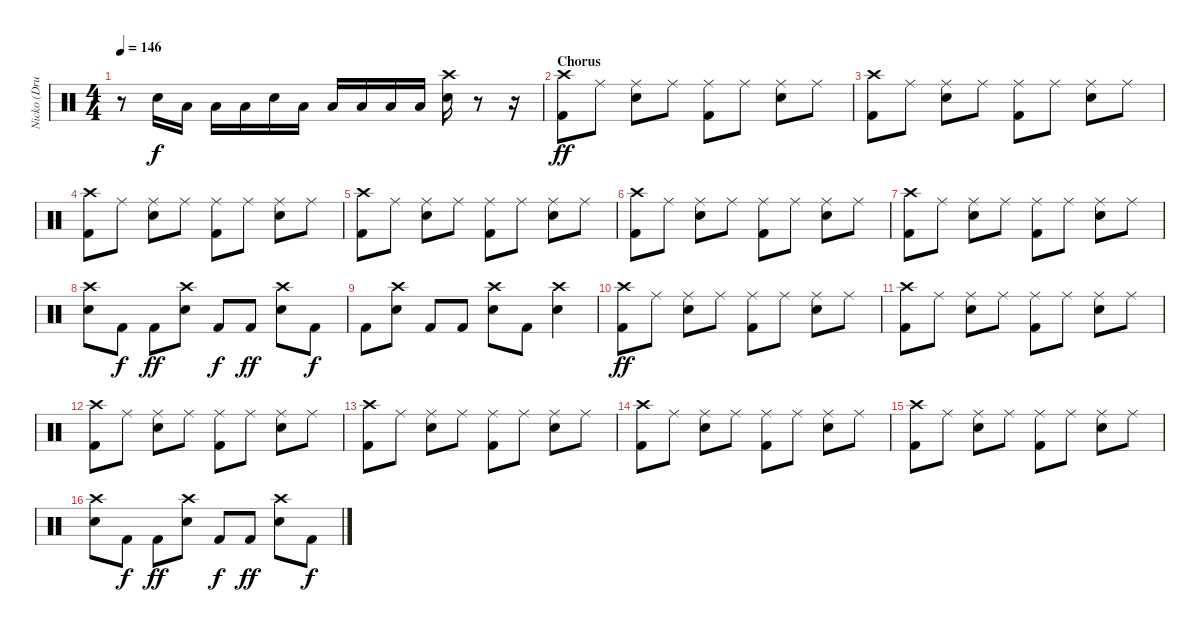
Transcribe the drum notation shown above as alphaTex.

\track ("Nicko (Drums)" "Nicko (Dru") {instrument percussion}
\staff {score}
\articulation defaults
\ts (4 4)
\tempo 146
\clef neutral
\ks c
r.8{dy f} "Electric Snare (hit)".16 "Low Tom (hit)".16 "Low Tom (hit)".16 "Low Floor Tom (hit)".16 "Electric Snare (hit)".16 "Low Floor Tom (hit)".16 "Low Floor Tom (hit)".16 "Low Floor Tom (hit)".16 "Low Floor Tom (hit)".16 "Low Floor Tom (hit)".16 ("Crash high (hit)" "Electric Snare (hit)").16 r.8 r.16 |
\section ("" "Chorus")
("Kick (hit) 2" "Crash high (hit)").8{dy ff} "Ride (middle)".8 ("Electric Snare (hit)" "Ride (middle)").8 "Ride (middle)".8 ("Kick (hit) 2" "Ride (middle)").8 "Ride (middle)".8 ("Electric Snare (hit)" "Ride (middle)").8 "Ride (middle)".8 |
("Kick (hit) 2" "Crash high (hit)").8 "Ride (middle)".8 ("Electric Snare (hit)" "Ride (middle)").8 "Ride (middle)".8 ("Kick (hit) 2" "Ride (middle)").8 "Ride (middle)".8 ("Electric Snare (hit)" "Ride (middle)").8 "Ride (middle)".8 |
("Kick (hit) 2" "Crash high (hit)").8 "Ride (middle)".8 ("Electric Snare (hit)" "Ride (middle)").8 "Ride (middle)".8 ("Kick (hit) 2" "Ride (middle)").8 "Ride (middle)".8 ("Electric Snare (hit)" "Ride (middle)").8 "Ride (middle)".8 |
("Kick (hit) 2" "Crash high (hit)").8 "Ride (middle)".8 ("Electric Snare (hit)" "Ride (middle)").8 "Ride (middle)".8 ("Kick (hit) 2" "Ride (middle)").8 "Ride (middle)".8 ("Electric Snare (hit)" "Ride (middle)").8 "Ride (middle)".8 |
("Kick (hit) 2" "Crash high (hit)").8 "Ride (middle)".8 ("Electric Snare (hit)" "Ride (middle)").8 "Ride (middle)".8 ("Kick (hit) 2" "Ride (middle)").8 "Ride (middle)".8 ("Electric Snare (hit)" "Ride (middle)").8 "Ride (middle)".8 |
("Kick (hit) 2" "Crash high (hit)").8 "Ride (middle)".8 ("Electric Snare (hit)" "Ride (middle)").8 "Ride (middle)".8 ("Kick (hit) 2" "Ride (middle)").8 "Ride (middle)".8 ("Electric Snare (hit)" "Ride (middle)").8 "Ride (middle)".8 |
("Electric Snare (hit)" "Crash high (hit)").8 "Kick (hit) 2".8{dy f} "Kick (hit) 2".8{dy ff} ("Electric Snare (hit)" "Crash high (hit)").8 "Kick (hit) 2".8{dy f} "Kick (hit) 2".8{dy ff} ("Electric Snare (hit)" "Crash high (hit)").8 "Kick (hit) 2".8{dy f} |
"Kick (hit) 2".8 ("Electric Snare (hit)" "Crash high (hit)").8 "Kick (hit) 2".8 "Kick (hit) 2".8 ("Crash high (hit)" "Electric Snare (hit)").8 "Kick (hit) 2".8 ("Crash high (hit)" "Electric Snare (hit)").4 |
("Kick (hit) 2" "Crash high (hit)").8{dy ff} "Ride (middle)".8 ("Electric Snare (hit)" "Ride (middle)").8 "Ride (middle)".8 ("Kick (hit) 2" "Ride (middle)").8 "Ride (middle)".8 ("Electric Snare (hit)" "Ride (middle)").8 "Ride (middle)".8 |
("Kick (hit) 2" "Crash high (hit)").8 "Ride (middle)".8 ("Electric Snare (hit)" "Ride (middle)").8 "Ride (middle)".8 ("Kick (hit) 2" "Ride (middle)").8 "Ride (middle)".8 ("Electric Snare (hit)" "Ride (middle)").8 "Ride (middle)".8 |
("Kick (hit) 2" "Crash high (hit)").8 "Ride (middle)".8 ("Electric Snare (hit)" "Ride (middle)").8 "Ride (middle)".8 ("Kick (hit) 2" "Ride (middle)").8 "Ride (middle)".8 ("Electric Snare (hit)" "Ride (middle)").8 "Ride (middle)".8 |
("Kick (hit) 2" "Crash high (hit)").8 "Ride (middle)".8 ("Electric Snare (hit)" "Ride (middle)").8 "Ride (middle)".8 ("Kick (hit) 2" "Ride (middle)").8 "Ride (middle)".8 ("Electric Snare (hit)" "Ride (middle)").8 "Ride (middle)".8 |
("Kick (hit) 2" "Crash high (hit)").8 "Ride (middle)".8 ("Electric Snare (hit)" "Ride (middle)").8 "Ride (middle)".8 ("Kick (hit) 2" "Ride (middle)").8 "Ride (middle)".8 ("Electric Snare (hit)" "Ride (middle)").8 "Ride (middle)".8 |
("Kick (hit) 2" "Crash high (hit)").8 "Ride (middle)".8 ("Electric Snare (hit)" "Ride (middle)").8 "Ride (middle)".8 ("Kick (hit) 2" "Ride (middle)").8 "Ride (middle)".8 ("Electric Snare (hit)" "Ride (middle)").8 "Ride (middle)".8 |
("Electric Snare (hit)" "Crash high (hit)").8 "Kick (hit) 2".8{dy f} "Kick (hit) 2".8{dy ff} ("Electric Snare (hit)" "Crash high (hit)").8 "Kick (hit) 2".8{dy f} "Kick (hit) 2".8{dy ff} ("Electric Snare (hit)" "Crash high (hit)").8 "Kick (hit) 2".8{dy f}
